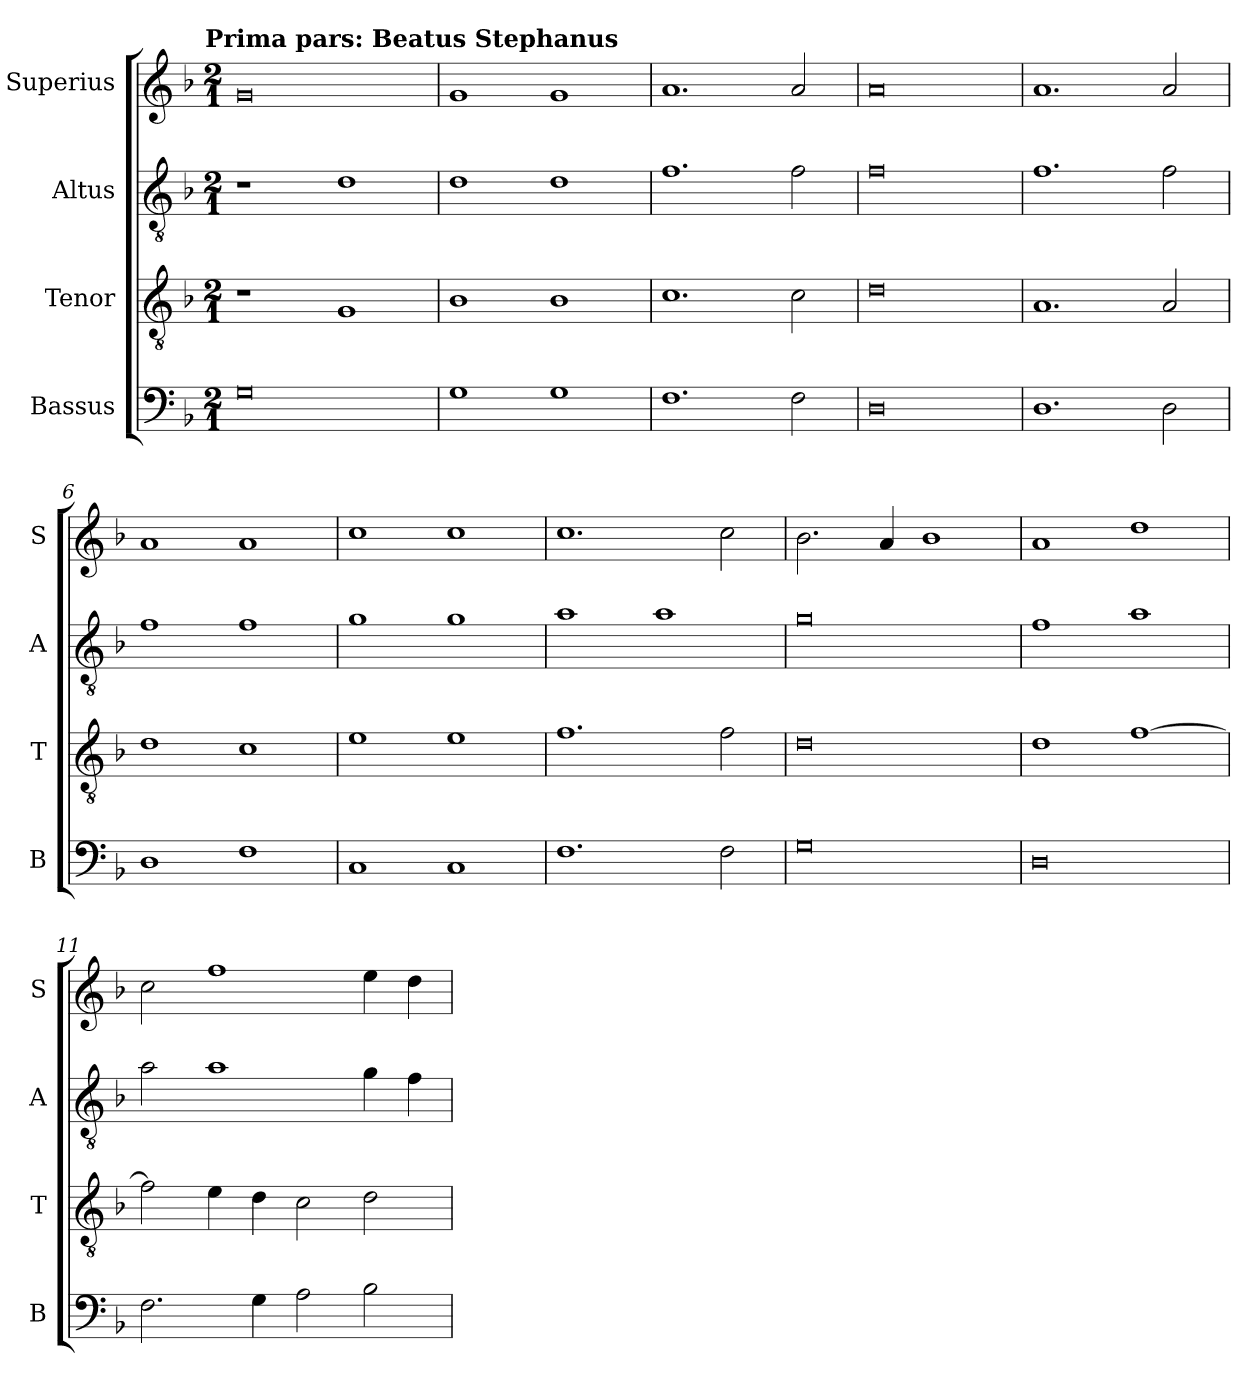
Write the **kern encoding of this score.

**kern	**kern	**kern	**kern
*part4	*part3	*part2	*part1
*staff4	*staff3	*staff2	*staff1
*I"Bassus	*I"Tenor	*I"Altus	*I"Superius
*I'B	*I'T	*I'A	*I'S
*clefF4	*clefGv2	*clefGv2	*clefG2
*k[b-]	*k[b-]	*k[b-]	*k[b-]
*F:	*F:	*F:	*F:
!!LO:TX:omd:t=Prima pars&colon; Beatus Stephanus
*M2/1	*M2/1	*M2/1	*M2/1
=1	=1	=1	=1
0G	1r	1r	0g
.	1G	1d	.
=2	=2	=2	=2
1G	1B-	1d	1g
1G	1B-	1d	1g
=3	=3	=3	=3
1.F	1.c	1.f	1.a
2F	2c	2f	2a
=4	=4	=4	=4
0D	0d	0f	0a
=5	=5	=5	=5
1.D	1.A	1.f	1.a
2D	2A	2f	2a
=6	=6	=6	=6
1D	1d	1f	1a
1F	1c	1f	1a
=7	=7	=7	=7
1C	1e	1g	1cc
1C	1e	1g	1cc
=8	=8	=8	=8
1.F	1.f	1a	1.cc
.	.	1a	.
2F	2f	.	2cc
=9	=9	=9	=9
0G	0d	0g	2.b-
.	.	.	4a
.	.	.	1b-
=10	=10	=10	=10
0D	1d	1f	1a
.	[1f	1a	1dd
=11	=11	=11	=11
2.F	2f]	2a	2cc
.	4e	1a	1ff
4G	4d	.	.
2A	2c	.	.
2B-	2d	4g	4ee
.	.	4f	4dd
=	=	=	=
*-	*-	*-	*-
